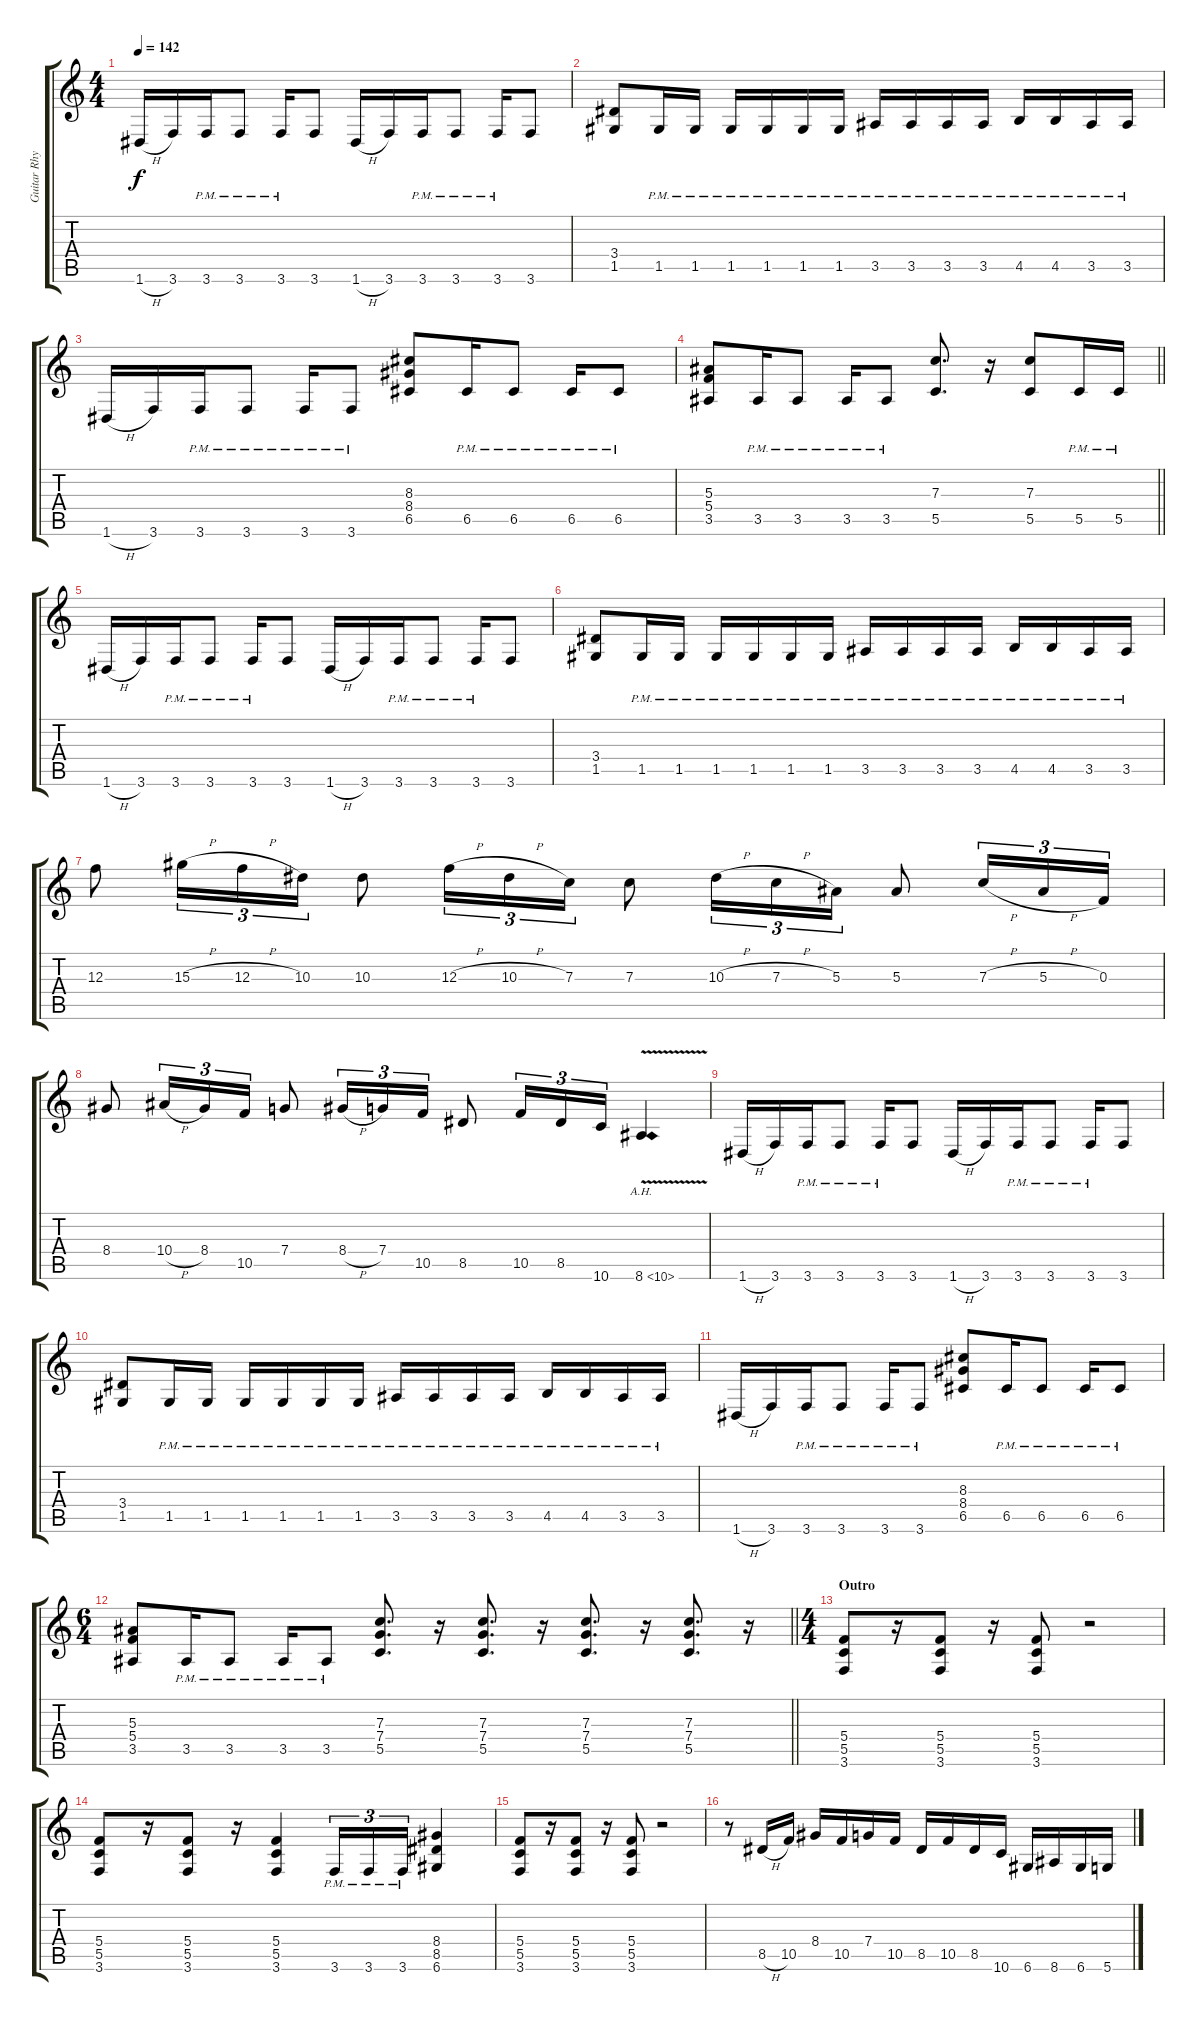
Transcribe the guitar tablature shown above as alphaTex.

\track ("Guitar Rhythm" "Guitar Rhy") {instrument overdrivenguitar}
\staff {score tabs}
\tuning (D4 A3 F3 C3 G2 D2) {hide}
\ts (4 4)
\tempo 142
\clef g2
\ks c
1.6{h}.16{dy f} 3.6.16 3.6{pm}.16 3.6{pm}.8 3.6{pm}.16 3.6.8 1.6{h}.16 3.6.16 3.6{pm}.16 3.6{pm}.8 3.6{pm}.16 3.6.8 |
(3.4 1.5).8 1.5{pm}.16 1.5{pm}.16 1.5{pm}.16 1.5{pm}.16 1.5{pm}.16 1.5{pm}.16 3.5{pm}.16 3.5{pm}.16 3.5{pm}.16 3.5{pm}.16 4.5{pm}.16 4.5{pm}.16 3.5{pm}.16 3.5{pm}.16 |
1.6{h}.16 3.6.16 3.6{pm}.16 3.6{pm}.8 3.6{pm}.16 3.6{pm}.8 (8.3 8.4 6.5).8 6.5{pm}.16 6.5{pm}.8 6.5{pm}.16 6.5{pm}.8 |
\barLineRight lightlight
(5.3 5.4 3.5).8 3.5{pm}.16 3.5{pm}.8 3.5{pm}.16 3.5{pm}.8 (7.3 5.5).8{d} r.16 (7.3 5.5).8 5.5{pm}.16 5.5{pm}.16 |
1.6{h}.16 3.6.16 3.6{pm}.16 3.6{pm}.8 3.6{pm}.16 3.6.8 1.6{h}.16 3.6.16 3.6{pm}.16 3.6{pm}.8 3.6{pm}.16 3.6.8 |
(3.4 1.5).8 1.5{pm}.16 1.5{pm}.16 1.5{pm}.16 1.5{pm}.16 1.5{pm}.16 1.5{pm}.16 3.5{pm}.16 3.5{pm}.16 3.5{pm}.16 3.5{pm}.16 4.5{pm}.16 4.5{pm}.16 3.5{pm}.16 3.5{pm}.16 |
12.3.8 15.3{h}.16{tu (3 2)} 12.3{h}.16{tu (3 2)} 10.3.16{tu (3 2)} 10.3.8 12.3{h}.16{tu (3 2)} 10.3{h}.16{tu (3 2)} 7.3.16{tu (3 2)} 7.3.8 10.3{h}.16{tu (3 2)} 7.3{h}.16{tu (3 2)} 5.3.16{tu (3 2)} 5.3.8 7.3{h}.16{tu (3 2)} 5.3{h}.16{tu (3 2)} 0.3.16{tu (3 2)} |
8.4.8 10.4{h}.16{tu (3 2)} 8.4.16{tu (3 2)} 10.5.16{tu (3 2)} 7.4.8 8.4{h}.16{tu (3 2)} 7.4.16{tu (3 2)} 10.5.16{tu (3 2)} 8.5.8 10.5.16{tu (3 2)} 8.5.16{tu (3 2)} 10.6.16{tu (3 2)} 8.6{ah 2 v}.4 |
1.6{h}.16 3.6.16 3.6{pm}.16 3.6{pm}.8 3.6{pm}.16 3.6.8 1.6{h}.16 3.6.16 3.6{pm}.16 3.6{pm}.8 3.6{pm}.16 3.6.8 |
(3.4 1.5).8 1.5{pm}.16 1.5{pm}.16 1.5{pm}.16 1.5{pm}.16 1.5{pm}.16 1.5{pm}.16 3.5{pm}.16 3.5{pm}.16 3.5{pm}.16 3.5{pm}.16 4.5{pm}.16 4.5{pm}.16 3.5{pm}.16 3.5{pm}.16 |
1.6{h}.16 3.6.16 3.6{pm}.16 3.6{pm}.8 3.6{pm}.16 3.6{pm}.8 (8.3 8.4 6.5).8 6.5{pm}.16 6.5{pm}.8 6.5{pm}.16 6.5{pm}.8 |
\ts (6 4)
\barLineRight lightlight
(5.3 5.4 3.5).8 3.5{pm}.16 3.5{pm}.8 3.5{pm}.16 3.5{pm}.8 (7.3 7.4 5.5).8{d} r.16 (7.3 7.4 5.5).8{d} r.16 (7.3 7.4 5.5).8{d} r.16 (7.3 7.4 5.5).8{d} r.16 |
\ts (4 4)
\section ("" "Outro")
(5.4 5.5 3.6).8 r.16 (5.4 5.5 3.6).8 r.16 (5.4 5.5 3.6).8 r.2 |
(5.4 5.5 3.6).8 r.16 (5.4 5.5 3.6).8 r.16 (5.4 5.5 3.6).4 3.6{pm}.16{tu (3 2)} 3.6{pm}.16{tu (3 2)} 3.6{pm}.16{tu (3 2)} (8.4 8.5 6.6).4 |
(5.4 5.5 3.6).8 r.16 (5.4 5.5 3.6).8 r.16 (5.4 5.5 3.6).8 r.2 |
r.8 8.5{h}.16 10.5.16 8.4.16 10.5.16 7.4.16 10.5.16 8.5.16 10.5.16 8.5.16 10.6.16 6.6.16 8.6.16 6.6.16 5.6.16
